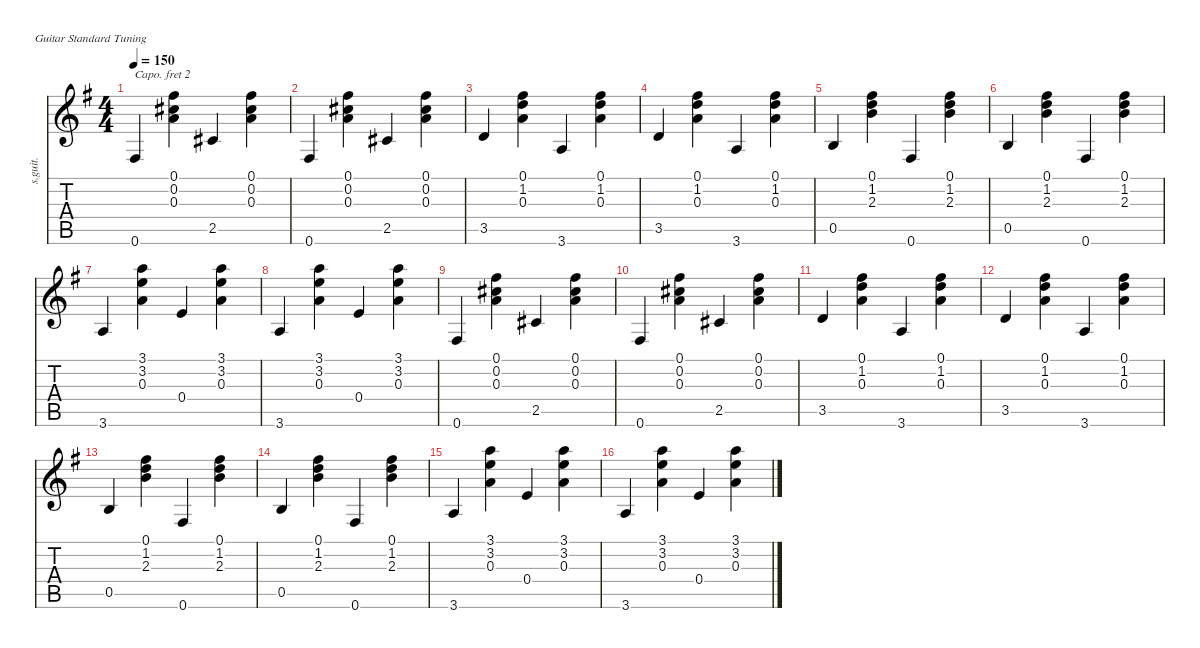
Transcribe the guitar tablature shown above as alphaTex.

\defaultSystemsLayout 4
\hideDynamics
\bracketExtendMode nobrackets
\track ("Steel Guitar" "s.guit.") {instrument acousticguitarsteel}
\staff {score tabs}
\capo 2
\tuning (E4 B3 G3 D3 A2 E2)
\ts (4 4)
\tempo 150
\clef g2
\ks g
0.6{acc #}.4{dy mf instrument acousticguitarsteel beam Up} (0.1{acc #} 0.2{acc #} 0.3{acc forcenatural}).4{beam Down} 2.5{acc #}.4{beam Up} (0.1{acc #} 0.2{acc #} 0.3{acc forcenatural}).4{beam Down} |
0.6{acc #}.4{beam Up} (0.1{acc #} 0.2{acc #} 0.3{acc forcenatural}).4{beam Down} 2.5{acc #}.4{beam Up} (0.1{acc #} 0.2{acc #} 0.3{acc forcenatural}).4{beam Down} |
3.5{acc forcenatural}.4{beam Up} (0.1{acc #} 1.2{acc forcenatural} 0.3{acc forcenatural}).4{beam Down} 3.6{acc forcenatural}.4{beam Up} (0.1{acc #} 1.2{acc forcenatural} 0.3{acc forcenatural}).4{beam Down} |
3.5{acc forcenatural}.4{beam Up} (0.1{acc #} 1.2{acc forcenatural} 0.3{acc forcenatural}).4{beam Down} 3.6{acc forcenatural}.4{beam Up} (0.1{acc #} 1.2{acc forcenatural} 0.3{acc forcenatural}).4{beam Down} |
0.5{acc forcenatural}.4{beam Up} (0.1{acc #} 1.2{acc forcenatural} 2.3{acc forcenatural}).4{beam Down} 0.6{acc #}.4{beam Up} (0.1{acc #} 1.2{acc forcenatural} 2.3{acc forcenatural}).4{beam Down} |
0.5{acc forcenatural}.4{beam Up} (0.1{acc #} 1.2{acc forcenatural} 2.3{acc forcenatural}).4{beam Down} 0.6{acc #}.4{beam Up} (0.1{acc #} 1.2{acc forcenatural} 2.3{acc forcenatural}).4{beam Down} |
3.6{acc forcenatural}.4{beam Up} (3.1{acc forcenatural} 3.2{acc forcenatural} 0.3{acc forcenatural}).4{beam Down} 0.4{acc forcenatural}.4{beam Up} (3.1{acc forcenatural} 3.2{acc forcenatural} 0.3{acc forcenatural}).4{beam Down} |
3.6{acc forcenatural}.4{beam Up} (3.1{acc forcenatural} 3.2{acc forcenatural} 0.3{acc forcenatural}).4{beam Down} 0.4{acc forcenatural}.4{beam Up} (3.1{acc forcenatural} 3.2{acc forcenatural} 0.3{acc forcenatural}).4{beam Down} |
0.6{acc #}.4{beam Up} (0.1{acc #} 0.2{acc #} 0.3{acc forcenatural}).4{beam Down} 2.5{acc #}.4{beam Up} (0.1{acc #} 0.2{acc #} 0.3{acc forcenatural}).4{beam Down} |
0.6{acc #}.4{beam Up} (0.1{acc #} 0.2{acc #} 0.3{acc forcenatural}).4{beam Down} 2.5{acc #}.4{beam Up} (0.1{acc #} 0.2{acc #} 0.3{acc forcenatural}).4{beam Down} |
3.5{acc forcenatural}.4{beam Up} (0.1{acc #} 1.2{acc forcenatural} 0.3{acc forcenatural}).4{beam Down} 3.6{acc forcenatural}.4{beam Up} (0.1{acc #} 1.2{acc forcenatural} 0.3{acc forcenatural}).4{beam Down} |
3.5{acc forcenatural}.4{beam Up} (0.1{acc #} 1.2{acc forcenatural} 0.3{acc forcenatural}).4{beam Down} 3.6{acc forcenatural}.4{beam Up} (0.1{acc #} 1.2{acc forcenatural} 0.3{acc forcenatural}).4{beam Down} |
0.5{acc forcenatural}.4{beam Up} (0.1{acc #} 1.2{acc forcenatural} 2.3{acc forcenatural}).4{beam Down} 0.6{acc #}.4{beam Up} (0.1{acc #} 1.2{acc forcenatural} 2.3{acc forcenatural}).4{beam Down} |
0.5{acc forcenatural}.4{beam Up} (0.1{acc #} 1.2{acc forcenatural} 2.3{acc forcenatural}).4{beam Down} 0.6{acc #}.4{beam Up} (0.1{acc #} 1.2{acc forcenatural} 2.3{acc forcenatural}).4{beam Down} |
3.6{acc forcenatural}.4{beam Up} (3.1{acc forcenatural} 3.2{acc forcenatural} 0.3{acc forcenatural}).4{beam Down} 0.4{acc forcenatural}.4{beam Up} (3.1{acc forcenatural} 3.2{acc forcenatural} 0.3{acc forcenatural}).4{beam Down} |
3.6{acc forcenatural}.4{beam Up} (3.1{acc forcenatural} 3.2{acc forcenatural} 0.3{acc forcenatural}).4{beam Down} 0.4{acc forcenatural}.4{beam Up} (3.1{acc forcenatural} 3.2{acc forcenatural} 0.3{acc forcenatural}).4{beam Down}
